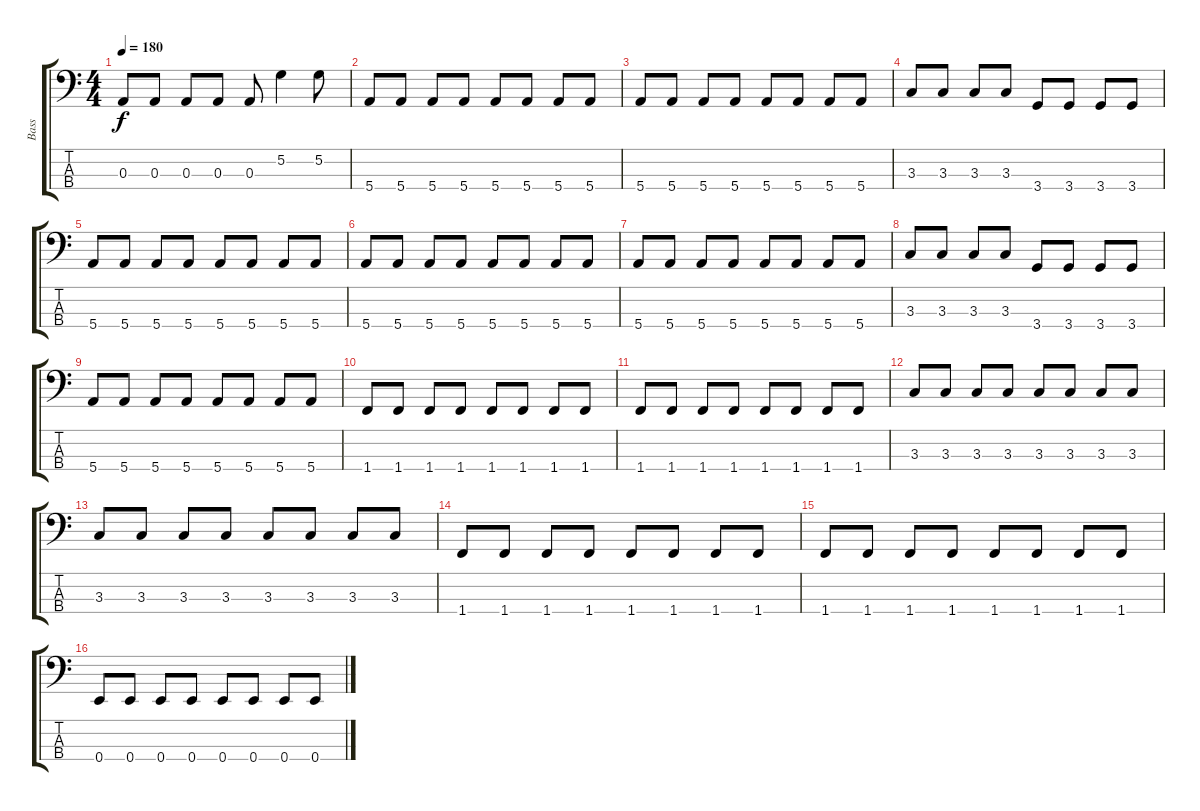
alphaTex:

\track ("Bass" "Bass") {instrument electricbasspick}
\staff {score tabs}
\tuning (G2 D2 A1 E1) {hide}
\ts (4 4)
\tempo 180
\clef f4
\ks c
0.3.8{dy f} 0.3.8 0.3.8 0.3.8 0.3.8 5.2.4 5.2.8 |
5.4.8 5.4.8 5.4.8 5.4.8 5.4.8 5.4.8 5.4.8 5.4.8 |
5.4.8 5.4.8 5.4.8 5.4.8 5.4.8 5.4.8 5.4.8 5.4.8 |
3.3.8 3.3.8 3.3.8 3.3.8 3.4.8 3.4.8 3.4.8 3.4.8 |
5.4.8 5.4.8 5.4.8 5.4.8 5.4.8 5.4.8 5.4.8 5.4.8 |
5.4.8 5.4.8 5.4.8 5.4.8 5.4.8 5.4.8 5.4.8 5.4.8 |
5.4.8 5.4.8 5.4.8 5.4.8 5.4.8 5.4.8 5.4.8 5.4.8 |
3.3.8 3.3.8 3.3.8 3.3.8 3.4.8 3.4.8 3.4.8 3.4.8 |
5.4.8 5.4.8 5.4.8 5.4.8 5.4.8 5.4.8 5.4.8 5.4.8 |
1.4.8 1.4.8 1.4.8 1.4.8 1.4.8 1.4.8 1.4.8 1.4.8 |
1.4.8 1.4.8 1.4.8 1.4.8 1.4.8 1.4.8 1.4.8 1.4.8 |
3.3.8 3.3.8 3.3.8 3.3.8 3.3.8 3.3.8 3.3.8 3.3.8 |
3.3.8 3.3.8 3.3.8 3.3.8 3.3.8 3.3.8 3.3.8 3.3.8 |
1.4.8 1.4.8 1.4.8 1.4.8 1.4.8 1.4.8 1.4.8 1.4.8 |
1.4.8 1.4.8 1.4.8 1.4.8 1.4.8 1.4.8 1.4.8 1.4.8 |
0.4.8 0.4.8 0.4.8 0.4.8 0.4.8 0.4.8 0.4.8 0.4.8
